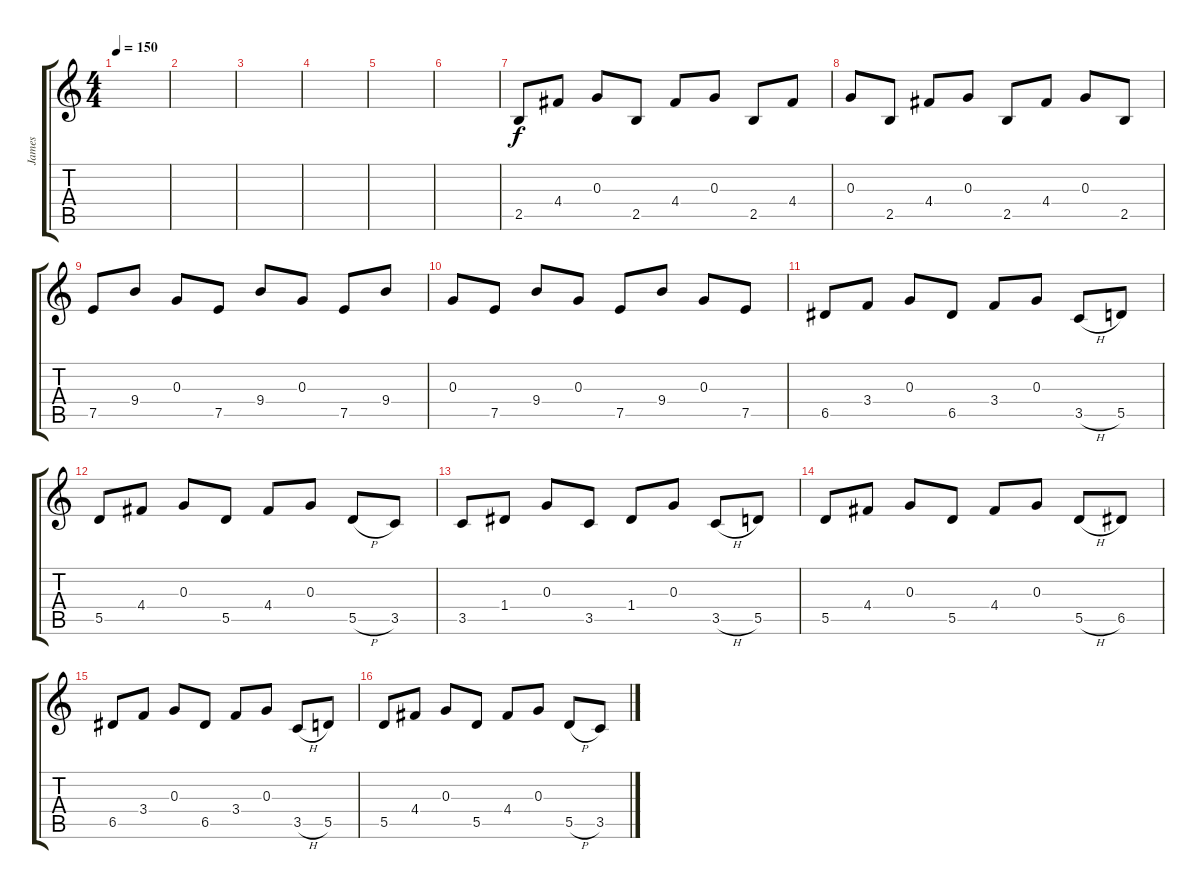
\track ("James" "James") {instrument distortionguitar}
\staff {score tabs}
\tuning (E4 B3 G3 D3 A2 E2) {hide}
\ts (4 4)
\tempo 150
\clef g2
\ks c
|
|
|
|
|
|
2.5.8 4.4.8 0.3.8 2.5.8 4.4.8 0.3.8 2.5.8 4.4.8 |
0.3.8 2.5.8 4.4.8 0.3.8 2.5.8 4.4.8 0.3.8 2.5.8 |
7.5.8 9.4.8 0.3.8 7.5.8 9.4.8 0.3.8 7.5.8 9.4.8 |
0.3.8 7.5.8 9.4.8 0.3.8 7.5.8 9.4.8 0.3.8 7.5.8 |
6.5.8 3.4.8 0.3.8 6.5.8 3.4.8 0.3.8 3.5{h}.8 5.5.8 |
5.5.8 4.4.8 0.3.8 5.5.8 4.4.8 0.3.8 5.5{h}.8 3.5.8 |
3.5.8 1.4.8 0.3.8 3.5.8 1.4.8 0.3.8 3.5{h}.8 5.5.8 |
5.5.8 4.4.8 0.3.8 5.5.8 4.4.8 0.3.8 5.5{h}.8 6.5.8 |
6.5.8 3.4.8 0.3.8 6.5.8 3.4.8 0.3.8 3.5{h}.8 5.5.8 |
5.5.8 4.4.8 0.3.8 5.5.8 4.4.8 0.3.8 5.5{h}.8 3.5.8
